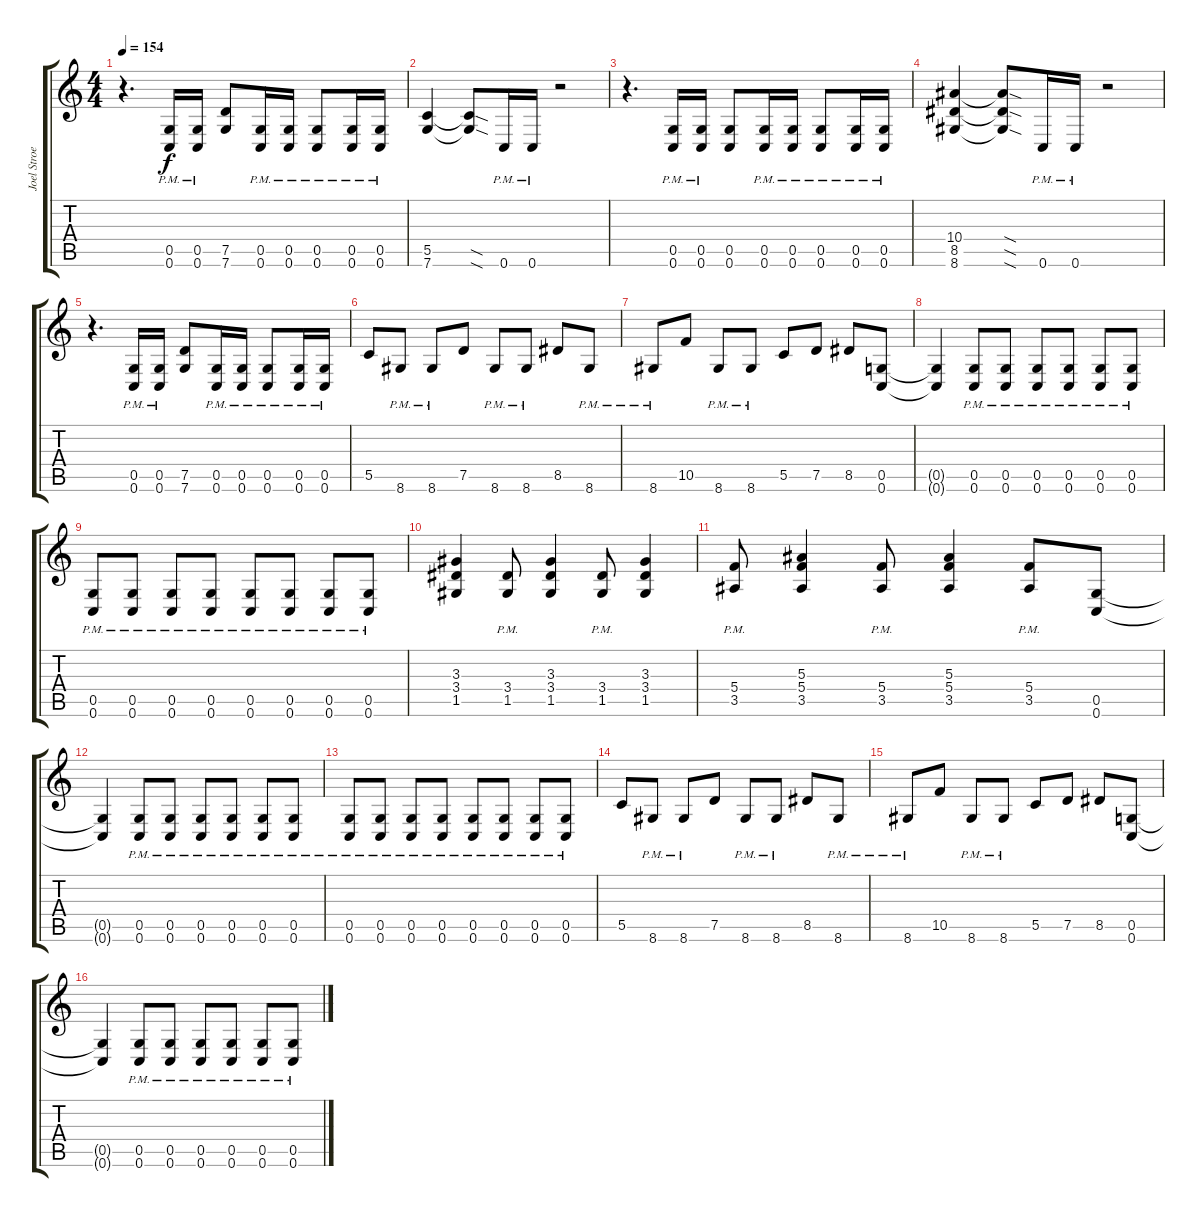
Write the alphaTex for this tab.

\track ("Joel Stroetzel" "Joel Stroe") {instrument distortionguitar}
\staff {score tabs}
\tuning (D4 A3 F3 C3 G2 C2) {hide}
\ts (4 4)
\tempo 154
\clef g2
\ks c
r.4{d dy f} (0.5{pm} 0.6{pm}).16 (0.5{pm} 0.6{pm}).16 (7.5 7.6).8 (0.5{pm} 0.6{pm}).16 (0.5{pm} 0.6{pm}).16 (0.5{pm} 0.6{pm}).8 (0.5{pm} 0.6{pm}).16 (0.5{pm} 0.6{pm}).16 |
(5.5 7.6).4 (5.5{sod t} 7.6{sod t}).8 0.6{pm}.16 0.6{pm}.16 r.2 |
r.4{d} (0.5{pm} 0.6{pm}).16 (0.5{pm} 0.6{pm}).16 (0.5 0.6).8 (0.5{pm} 0.6{pm}).16 (0.5{pm} 0.6{pm}).16 (0.5{pm} 0.6{pm}).8 (0.5{pm} 0.6{pm}).16 (0.5{pm} 0.6{pm}).16 |
(10.4 8.5 8.6).4 (10.4{sod t} 8.5{sod t} 8.6{sod t}).8 0.6{pm}.16 0.6{pm}.16 r.2 |
r.4{d} (0.5{pm} 0.6{pm}).16 (0.5{pm} 0.6{pm}).16 (7.5 7.6).8 (0.5{pm} 0.6{pm}).16 (0.5{pm} 0.6{pm}).16 (0.5{pm} 0.6{pm}).8 (0.5{pm} 0.6{pm}).16 (0.5{pm} 0.6{pm}).16 |
5.5.8 8.6{pm}.8 8.6{pm}.8 7.5.8 8.6{pm}.8 8.6{pm}.8 8.5.8 8.6{pm}.8 |
8.6{pm}.8 10.5.8 8.6{pm}.8 8.6{pm}.8 5.5.8 7.5.8 8.5.8 (0.5 0.6).8 |
(0.5{t} 0.6{t}).4 (0.5{pm} 0.6{pm}).8 (0.5{pm} 0.6{pm}).8 (0.5{pm} 0.6{pm}).8 (0.5{pm} 0.6{pm}).8 (0.5{pm} 0.6{pm}).8 (0.5{pm} 0.6{pm}).8 |
(0.5{pm} 0.6{pm}).8 (0.5{pm} 0.6{pm}).8 (0.5{pm} 0.6{pm}).8 (0.5{pm} 0.6{pm}).8 (0.5{pm} 0.6{pm}).8 (0.5{pm} 0.6{pm}).8 (0.5{pm} 0.6{pm}).8 (0.5{pm} 0.6{pm}).8 |
(3.3 3.4 1.5).4 (3.4{pm} 1.5{pm}).8 (3.3 3.4 1.5).4 (3.4{pm} 1.5{pm}).8 (3.3 3.4 1.5).4 |
(5.4{pm} 3.5{pm}).8 (5.3 5.4 3.5).4 (5.4{pm} 3.5{pm}).8 (5.3 5.4 3.5).4 (5.4{pm} 3.5{pm}).8 (0.5 0.6).8 |
(0.5{t} 0.6{t}).4 (0.5{pm} 0.6{pm}).8 (0.5{pm} 0.6{pm}).8 (0.5{pm} 0.6{pm}).8 (0.5{pm} 0.6{pm}).8 (0.5{pm} 0.6{pm}).8 (0.5{pm} 0.6{pm}).8 |
(0.5{pm} 0.6{pm}).8 (0.5{pm} 0.6{pm}).8 (0.5{pm} 0.6{pm}).8 (0.5{pm} 0.6{pm}).8 (0.5{pm} 0.6{pm}).8 (0.5{pm} 0.6{pm}).8 (0.5{pm} 0.6{pm}).8 (0.5{pm} 0.6{pm}).8 |
5.5.8 8.6{pm}.8 8.6{pm}.8 7.5.8 8.6{pm}.8 8.6{pm}.8 8.5.8 8.6{pm}.8 |
8.6{pm}.8 10.5.8 8.6{pm}.8 8.6{pm}.8 5.5.8 7.5.8 8.5.8 (0.5 0.6).8 |
(0.5{t} 0.6{t}).4 (0.5{pm} 0.6{pm}).8 (0.5{pm} 0.6{pm}).8 (0.5{pm} 0.6{pm}).8 (0.5{pm} 0.6{pm}).8 (0.5{pm} 0.6{pm}).8 (0.5{pm} 0.6{pm}).8
